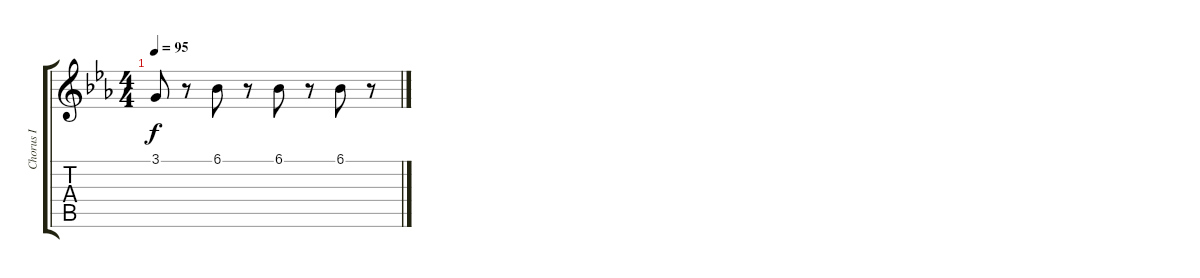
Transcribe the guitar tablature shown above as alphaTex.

\track ("Chorus I" "Chorus I") {instrument voiceoohs}
\staff {score tabs}
\tuning (E4 B3 G3 D3 A2 E2) {hide}
\ts (4 4)
\tempo 95
\clef g2
\ks cminor
3.1{t}.8{dy f} r.8 6.1.8 r.8 6.1.8 r.8 6.1.8 r.8
